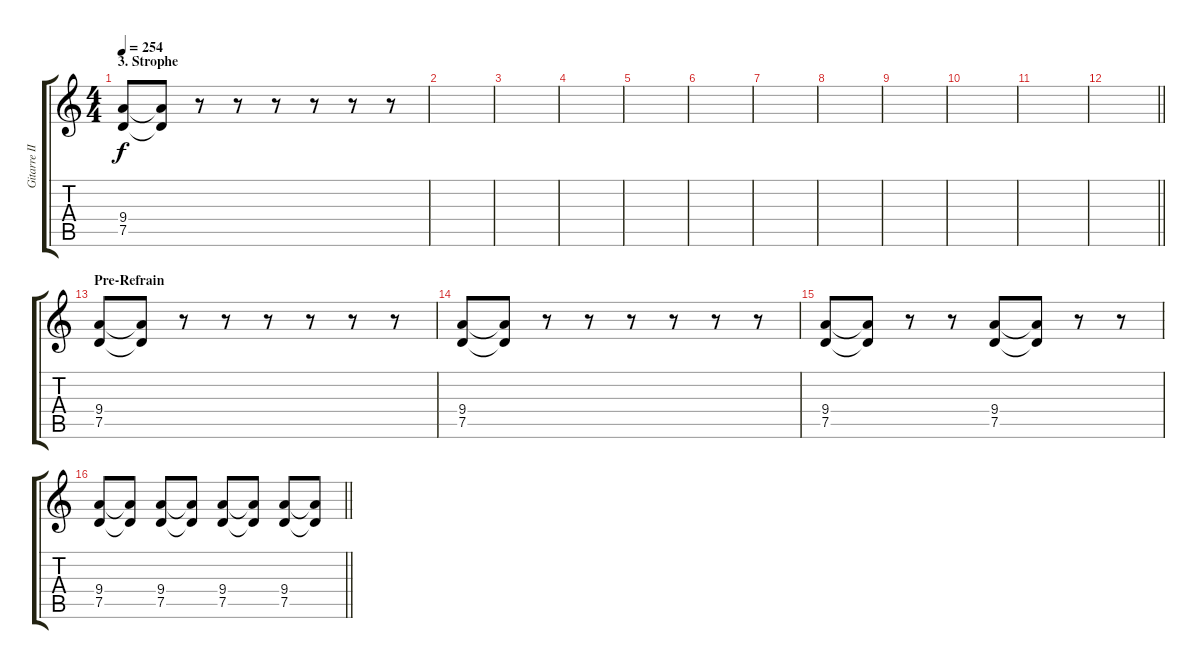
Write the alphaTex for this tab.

\track ("Gitarre II" "Gitarre II") {instrument distortionguitar}
\staff {score tabs}
\tuning (D4 A3 F3 C3 G2 D2) {hide}
\ts (4 4)
\section ("" "3. Strophe")
\tempo 254
\clef g2
\ks c
(9.4 7.5).8{dy f} (9.4{t} 7.5{t}).8 r.8 r.8 r.8 r.8 r.8 r.8 |
|
|
|
|
|
|
|
|
|
|
\barLineRight lightlight
|
\section ("" "Pre-Refrain")
(9.4 7.5).8 (9.4{t} 7.5{t}).8 r.8 r.8 r.8 r.8 r.8 r.8 |
(9.4 7.5).8 (9.4{t} 7.5{t}).8 r.8 r.8 r.8 r.8 r.8 r.8 |
(9.4 7.5).8 (9.4{t} 7.5{t}).8 r.8 r.8 (9.4 7.5).8 (9.4{t} 7.5{t}).8 r.8 r.8 |
\barLineRight lightlight
(9.4 7.5).8 (9.4{t} 7.5{t}).8 (9.4 7.5).8 (9.4{t} 7.5{t}).8 (9.4 7.5).8 (9.4{t} 7.5{t}).8 (9.4 7.5).8 (9.4{t} 7.5{t}).8
